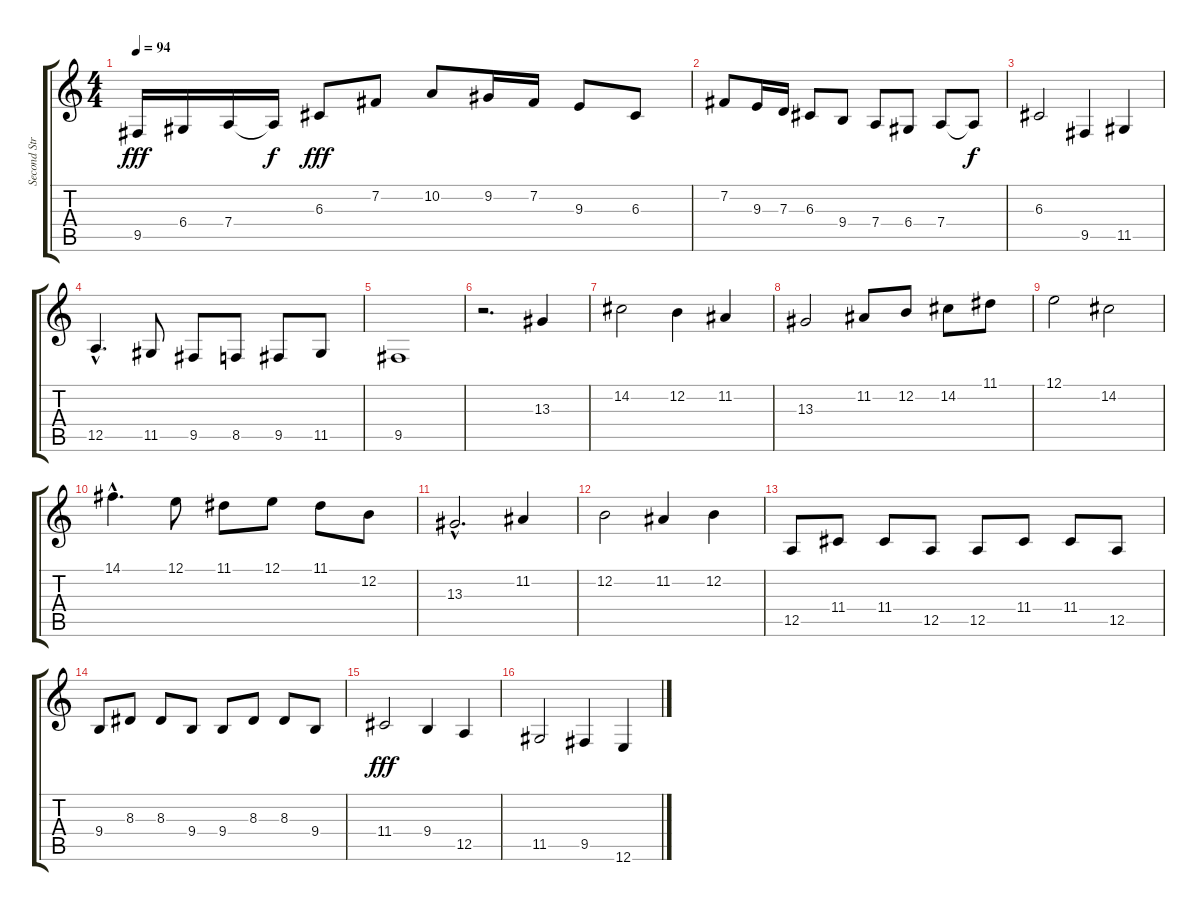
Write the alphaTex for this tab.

\track ("Second Strings " "Second Str") {instrument stringensemble1}
\staff {score tabs}
\tuning (E4 B3 G3 D3 A2 E2) {hide}
\ts (4 4)
\tempo 94
\clef g2
\ks c
9.5.16{dy fff} 6.4.16 7.4.16 7.4{t}.16{dy f} 6.3.8{dy fff} 7.2.8 10.2.8 9.2.16 7.2.16 9.3.8 6.3.8 |
7.2.8 9.3.16 7.3.16 6.3.8 9.4.8 7.4.8 6.4.8 7.4.8 7.4{t}.8{dy f} |
6.3.2 9.5.4 11.5.4 |
12.5{hac}.4{d} 11.5.8 9.5.8 8.5.8 9.5.8 11.5.8 |
9.5.1 |
r.2{d} 13.3.4 |
14.2.2 12.2.4 11.2.4 |
13.3.2 11.2.8 12.2.8 14.2.8 11.1.8 |
12.1.2 14.2.2 |
14.1{hac}.4{d} 12.1.8 11.1.8 12.1.8 11.1.8 12.2.8 |
13.3{hac}.2{d} 11.2.4 |
12.2.2 11.2.4 12.2.4 |
12.5.8 11.4.8 11.4.8 12.5.8 12.5.8 11.4.8 11.4.8 12.5.8 |
9.4.8 8.3.8 8.3.8 9.4.8 9.4.8 8.3.8 8.3.8 9.4.8 |
11.4.2{dy fff} 9.4.4 12.5.4 |
11.5.2 9.5.4 12.6.4
